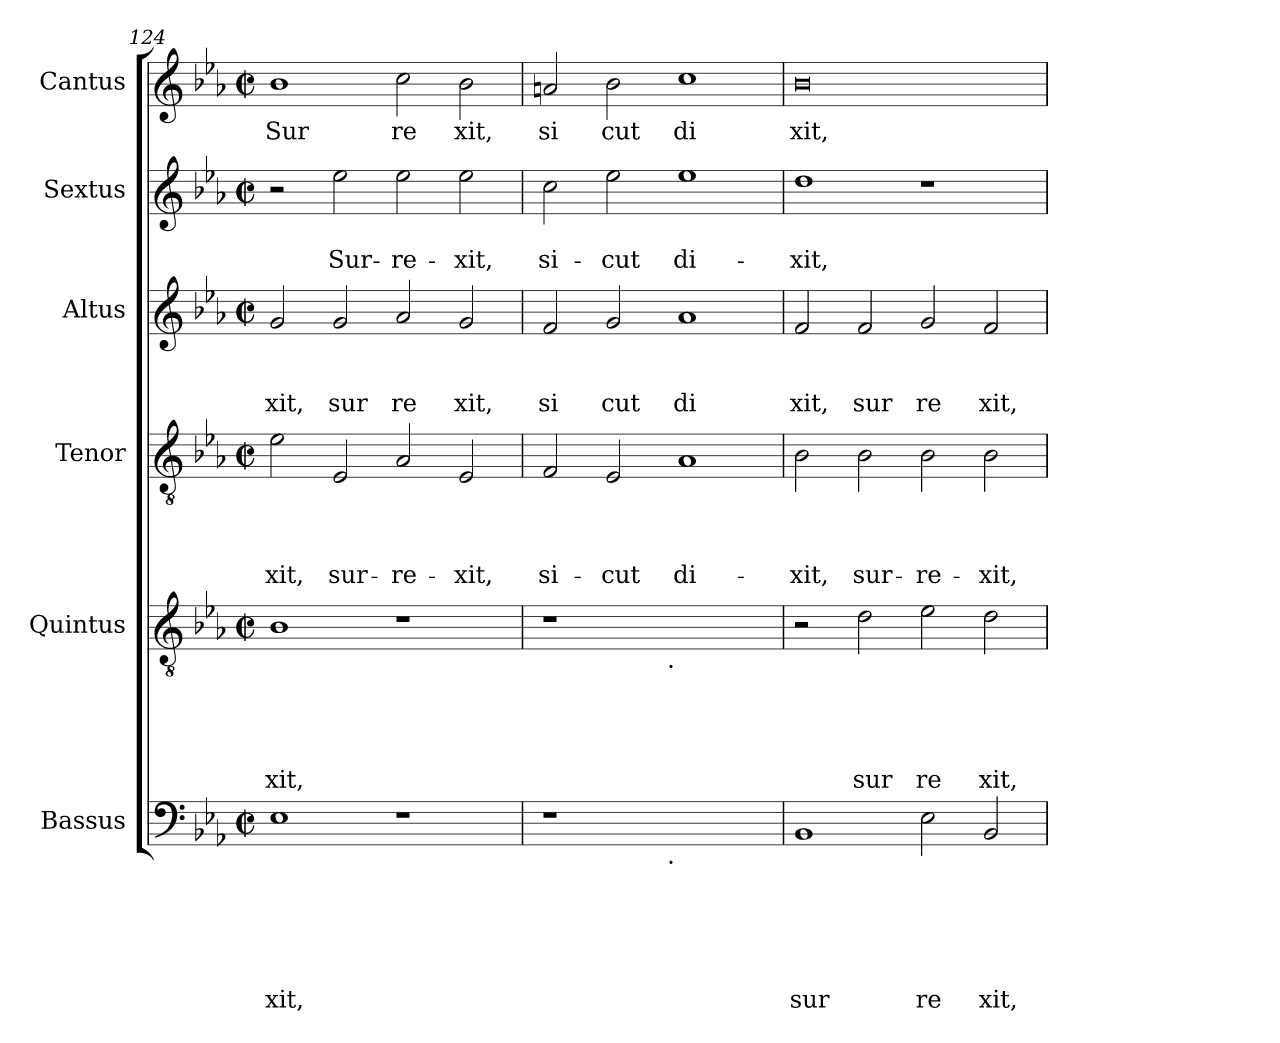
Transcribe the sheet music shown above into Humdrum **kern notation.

**kern	**text	**text	**text	**text	**text	**text	**kern	**text	**text	**text	**text	**text	**kern	**text	**text	**text	**text	**kern	**text	**text	**text	**kern	**text	**text	**kern	**text
*part6	*part6	*part6	*part6	*part6	*part6	*part6	*part5	*part5	*part5	*part5	*part5	*part5	*part4	*part4	*part4	*part4	*part4	*part3	*part3	*part3	*part3	*part2	*part2	*part2	*part1	*part1
*staff6	*staff6	*staff6	*staff6	*staff6	*staff6	*staff6	*staff5	*staff5	*staff5	*staff5	*staff5	*staff5	*staff4	*staff4	*staff4	*staff4	*staff4	*staff3	*staff3	*staff3	*staff3	*staff2	*staff2	*staff2	*staff1	*staff1
*I"Bassus	*	*	*	*	*	*	*I"Quintus	*	*	*	*	*	*I"Tenor	*	*	*	*	*I"Altus	*	*	*	*I"Sextus	*	*	*I"Cantus	*
*clefF4	*	*	*	*	*	*	*clefGv2	*	*	*	*	*	*clefGv2	*	*	*	*	*clefG2	*	*	*	*clefG2	*	*	*clefG2	*
*k[b-e-a-]	*	*	*	*	*	*	*k[b-e-a-]	*	*	*	*	*	*k[b-e-a-]	*	*	*	*	*k[b-e-a-]	*	*	*	*k[b-e-a-]	*	*	*k[b-e-a-]	*
*E-:	*	*	*	*	*	*	*E-:	*	*	*	*	*	*E-:	*	*	*	*	*E-:	*	*	*	*E-:	*	*	*E-:	*
*M2/2	*	*	*	*	*	*	*M2/2	*	*	*	*	*	*M2/2	*	*	*	*	*M2/2	*	*	*	*M2/2	*	*	*M2/2	*
*met(c|)	*	*	*	*	*	*	*met(c|)	*	*	*	*	*	*met(c|)	*	*	*	*	*met(c|)	*	*	*	*met(c|)	*	*	*met(c|)	*
=124	=124	=124	=124	=124	=124	=124	=124	=124	=124	=124	=124	=124	=124	=124	=124	=124	=124	=124	=124	=124	=124	=124	=124	=124	=124	=124
!	!	!	!	!	!	!LO:LY:b	!	!	!	!	!	!LO:LY:b	!	!	!	!	!LO:LY:b	!	!	!	!LO:LY:b	!	!	!	!	!LO:LY:b
1E-	.	.	.	.	.	xit,	1B-	.	.	.	.	-xit,	2e-\	.	.	.	-xit,	2g/	.	.	xit,	2r	.	.	1b-	Sur
!	!	!	!	!	!	!	!	!	!	!	!	!	!	!	!	!	!LO:LY:b	!	!	!	!LO:LY:b	!	!	!LO:LY:b	!	!
.	.	.	.	.	.	.	.	.	.	.	.	.	2E-/	.	.	.	sur-	2g/	.	.	sur	2ee-\	.	Sur-	.	.
!	!	!	!	!	!	!	!	!	!	!	!	!	!	!	!	!	!LO:LY:b	!	!	!	!LO:LY:b	!	!	!LO:LY:b	!	!LO:LY:b
1r	.	.	.	.	.	.	1r	.	.	.	.	.	2A-/	.	.	.	-re-	2a-/	.	.	re	2ee-\	.	-re-	2cc\	re
!	!	!	!	!	!	!	!	!	!	!	!	!	!	!	!	!	!LO:LY:b	!	!	!	!LO:LY:b	!	!	!LO:LY:b	!	!LO:LY:b
.	.	.	.	.	.	.	.	.	.	.	.	.	2E-/	.	.	.	-xit,	2g/	.	.	xit,	2ee-\	.	-xit,	2b-\	xit,
=125	=125	=125	=125	=125	=125	=125	=125	=125	=125	=125	=125	=125	=125	=125	=125	=125	=125	=125	=125	=125	=125	=125	=125	=125	=125	=125
!	!	!	!	!	!	!	!	!	!	!	!	!	!	!	!	!	!LO:LY:b	!	!	!	!LO:LY:b	!	!	!LO:LY:b	!	!LO:LY:b
*^	*	*	*	*	*	*	*^	*	*	*	*	*	*	*	*	*	*	*	*	*	*	*	*	*	*	*
1r	2ryy	.	.	.	.	.	.	1r	2ryy	.	.	.	.	.	2F/	.	.	.	si-	2f/	.	.	si	2cc\	.	si-	2an/	si
!	!	!	!	!	!	!	!	!	!	!	!	!	!	!	!	!	!	!	!LO:LY:b	!	!	!	!LO:LY:b	!	!	!LO:LY:b	!	!LO:LY:b
.	4...ryy	.	.	.	.	.	.	.	4...ryy	.	.	.	.	.	2E-/	.	.	.	-cut	2g/	.	.	cut	2ee-\	.	-cut	2b-\	cut
!	!	!	!	!	!	!	!	!	!LO:TX:b:t=.	!	!	!	!	!	!	!	!	!	!	!	!	!	!	!	!	!	!	!
!	!LO:TX:b:t=.	!	!	!	!	!	!	!	!	!	!	!	!	!	!	!	!	!	!	!	!	!	!	!	!	!	!	!
.	1ryy	.	.	.	.	.	.	.	1ryy	.	.	.	.	.	.	.	.	.	.	.	.	.	.	.	.	.	.	.
!	!	!	!	!	!	!	!	!	!	!	!	!	!	!	!	!	!	!	!LO:LY:b	!	!	!	!LO:LY:b	!	!	!LO:LY:b	!	!LO:LY:b
1ryy	.	.	.	.	.	.	.	1ryy	.	.	.	.	.	.	1A-	.	.	.	di-	1a-	.	.	di	1ee-	.	di-	1cc	di
.	32ryy	.	.	.	.	.	.	.	32ryy	.	.	.	.	.	.	.	.	.	.	.	.	.	.	.	.	.	.	.
!!LO:LB:g=z
=126	=126	=126	=126	=126	=126	=126	=126	=126	=126	=126	=126	=126	=126	=126	=126	=126	=126	=126	=126	=126	=126	=126	=126	=126	=126	=126	=126	=126
!	!	!	!	!	!	!	!LO:LY:b	!	!	!	!	!	!	!	!	!	!	!	!LO:LY:b	!	!	!	!LO:LY:b	!	!	!LO:LY:b	!	!LO:LY:b
*v	*v	*	*	*	*	*	*	*	*	*	*	*	*	*	*	*	*	*	*	*	*	*	*	*	*	*	*	*
*	*	*	*	*	*	*	*v	*v	*	*	*	*	*	*	*	*	*	*	*	*	*	*	*	*	*	*	*
1BB-	.	.	.	.	.	sur	2r	.	.	.	.	.	2B-\	.	.	.	-xit,	2f/	.	.	xit,	1dd	.	-xit,	0b-	xit,
!	!	!	!	!	!	!	!	!	!	!	!	!LO:LY:b	!	!	!	!	!LO:LY:b	!	!	!	!LO:LY:b	!	!	!	!	!
.	.	.	.	.	.	.	2d\	.	.	.	.	sur	2B-\	.	.	.	sur-	2f/	.	.	sur	.	.	.	.	.
!	!	!	!	!	!	!LO:LY:b	!	!	!	!	!	!LO:LY:b	!	!	!	!	!LO:LY:b	!	!	!	!LO:LY:b	!	!	!	!	!
2E-\	.	.	.	.	.	re	2e-\	.	.	.	.	re	2B-\	.	.	.	-re-	2g/	.	.	re	1r	.	.	.	.
!	!	!	!	!	!	!LO:LY:b	!	!	!	!	!	!LO:LY:b	!	!	!	!	!LO:LY:b	!	!	!	!LO:LY:b	!	!	!	!	!
2BB-/	.	.	.	.	.	xit,	2d\	.	.	.	.	xit,	2B-\	.	.	.	-xit,	2f/	.	.	xit,	.	.	.	.	.
=	=	=	=	=	=	=	=	=	=	=	=	=	=	=	=	=	=	=	=	=	=	=	=	=	=	=
*-	*-	*-	*-	*-	*-	*-	*-	*-	*-	*-	*-	*-	*-	*-	*-	*-	*-	*-	*-	*-	*-	*-	*-	*-	*-	*-
